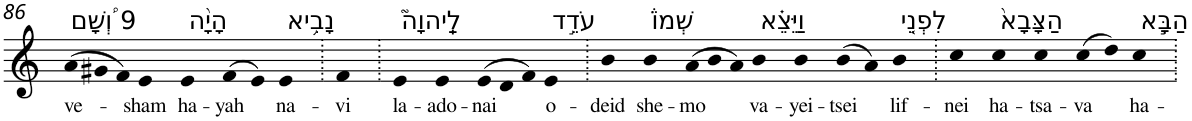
**kern	**text
*part1	*part1
*staff1	*staff1
*I"Piano	*
*I'Pno	*
!!LO:PB:g=z
*clefG2	*
*k[]	*
*Xtuplet	*
=86	=86
!LO:TX:a:t=9 וְ֠שָׁם	!
!	!LO:LY:b
(>12a	ve-
12g#X	.
12f)	.
!	!LO:LY:b
4e	-sham
!LO:TX:a:t=הָיָ֨ה	!
!	!LO:LY:b
4e	ha-
!	!LO:LY:b
(>8f	-yah
8e)	.
!LO:TX:a:t=נָבִ֥יא	!
!	!LO:LY:b
4e	na-
=87.	=87.
!	!LO:LY:b
4f	-vi
=88.	=88.
!LO:TX:a:t=לַֽיהוָה֮	!
!	!LO:LY:b
4e	la-
!	!LO:LY:b
4e	-ado-
!	!LO:LY:b
(>12e	-nai
12d	.
12f)	.
!LO:TX:a:t=עֹדֵ֣ד	!
!	!LO:LY:b
4e	o-
=89.	=89.
!	!LO:LY:b
4b	-deid
!LO:TX:a:t=שְׁמוֹ֒	!
!	!LO:LY:b
4b	she-
!	!LO:LY:b
(>12a	-mo
12b	.
12a)	.
!LO:TX:a:t=וַיֵּצֵ֗א	!
!	!LO:LY:b
4b	va-
!	!LO:LY:b
4b	-yei-
!	!LO:LY:b
(>8b	-tsei
8a)	.
!LO:TX:a:t=לִפְנֵ֤י	!
!	!LO:LY:b
4b	lif-
=90.	=90.
!	!LO:LY:b
4cc	-nei
!LO:TX:a:t=הַצָּבָא֙	!
!	!LO:LY:b
4cc	ha-
!	!LO:LY:b
4cc	-tsa-
!	!LO:LY:b
(>8cc	-va
8dd)	.
!LO:TX:a:t=הַבָּ֣א	!
!	!LO:LY:b
4cc	ha-
=.	=.
*-	*-
